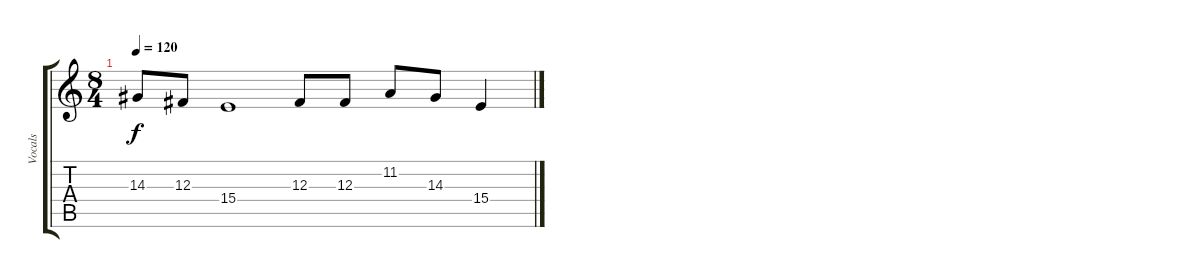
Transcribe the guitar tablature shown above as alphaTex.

\track ("Vocals" "Vocals") {instrument lead1square}
\staff {score tabs}
\tuning (Eb4 Bb3 Gb3 Db3 Ab2 Eb2) {hide}
\ts (8 4)
\tempo 120
\clef g2
\ks c
14.3{t}.8{dy f} 12.3.8 15.4.1 12.3.8 12.3.8 11.2.8 14.3.8 15.4.4
